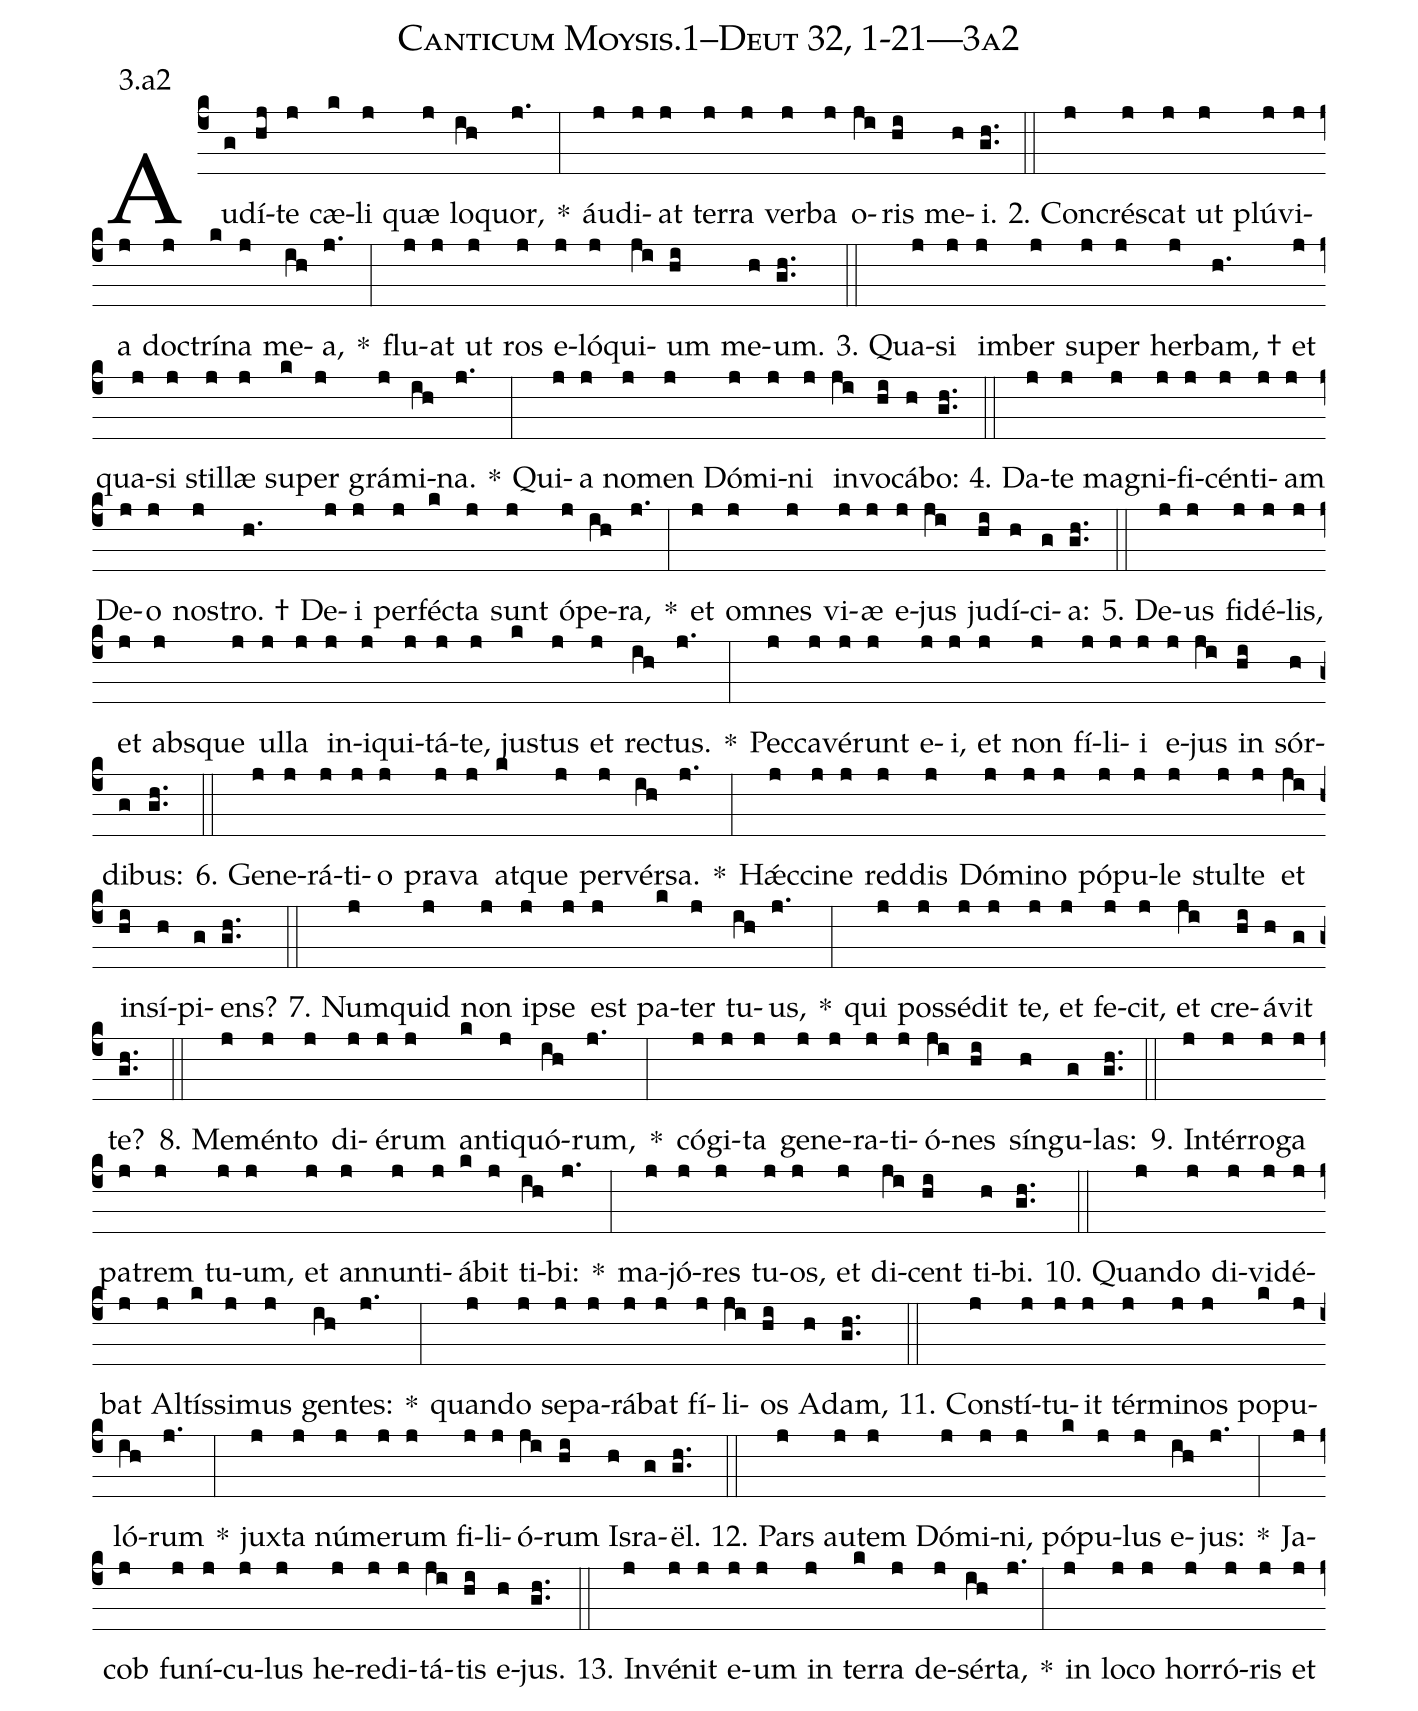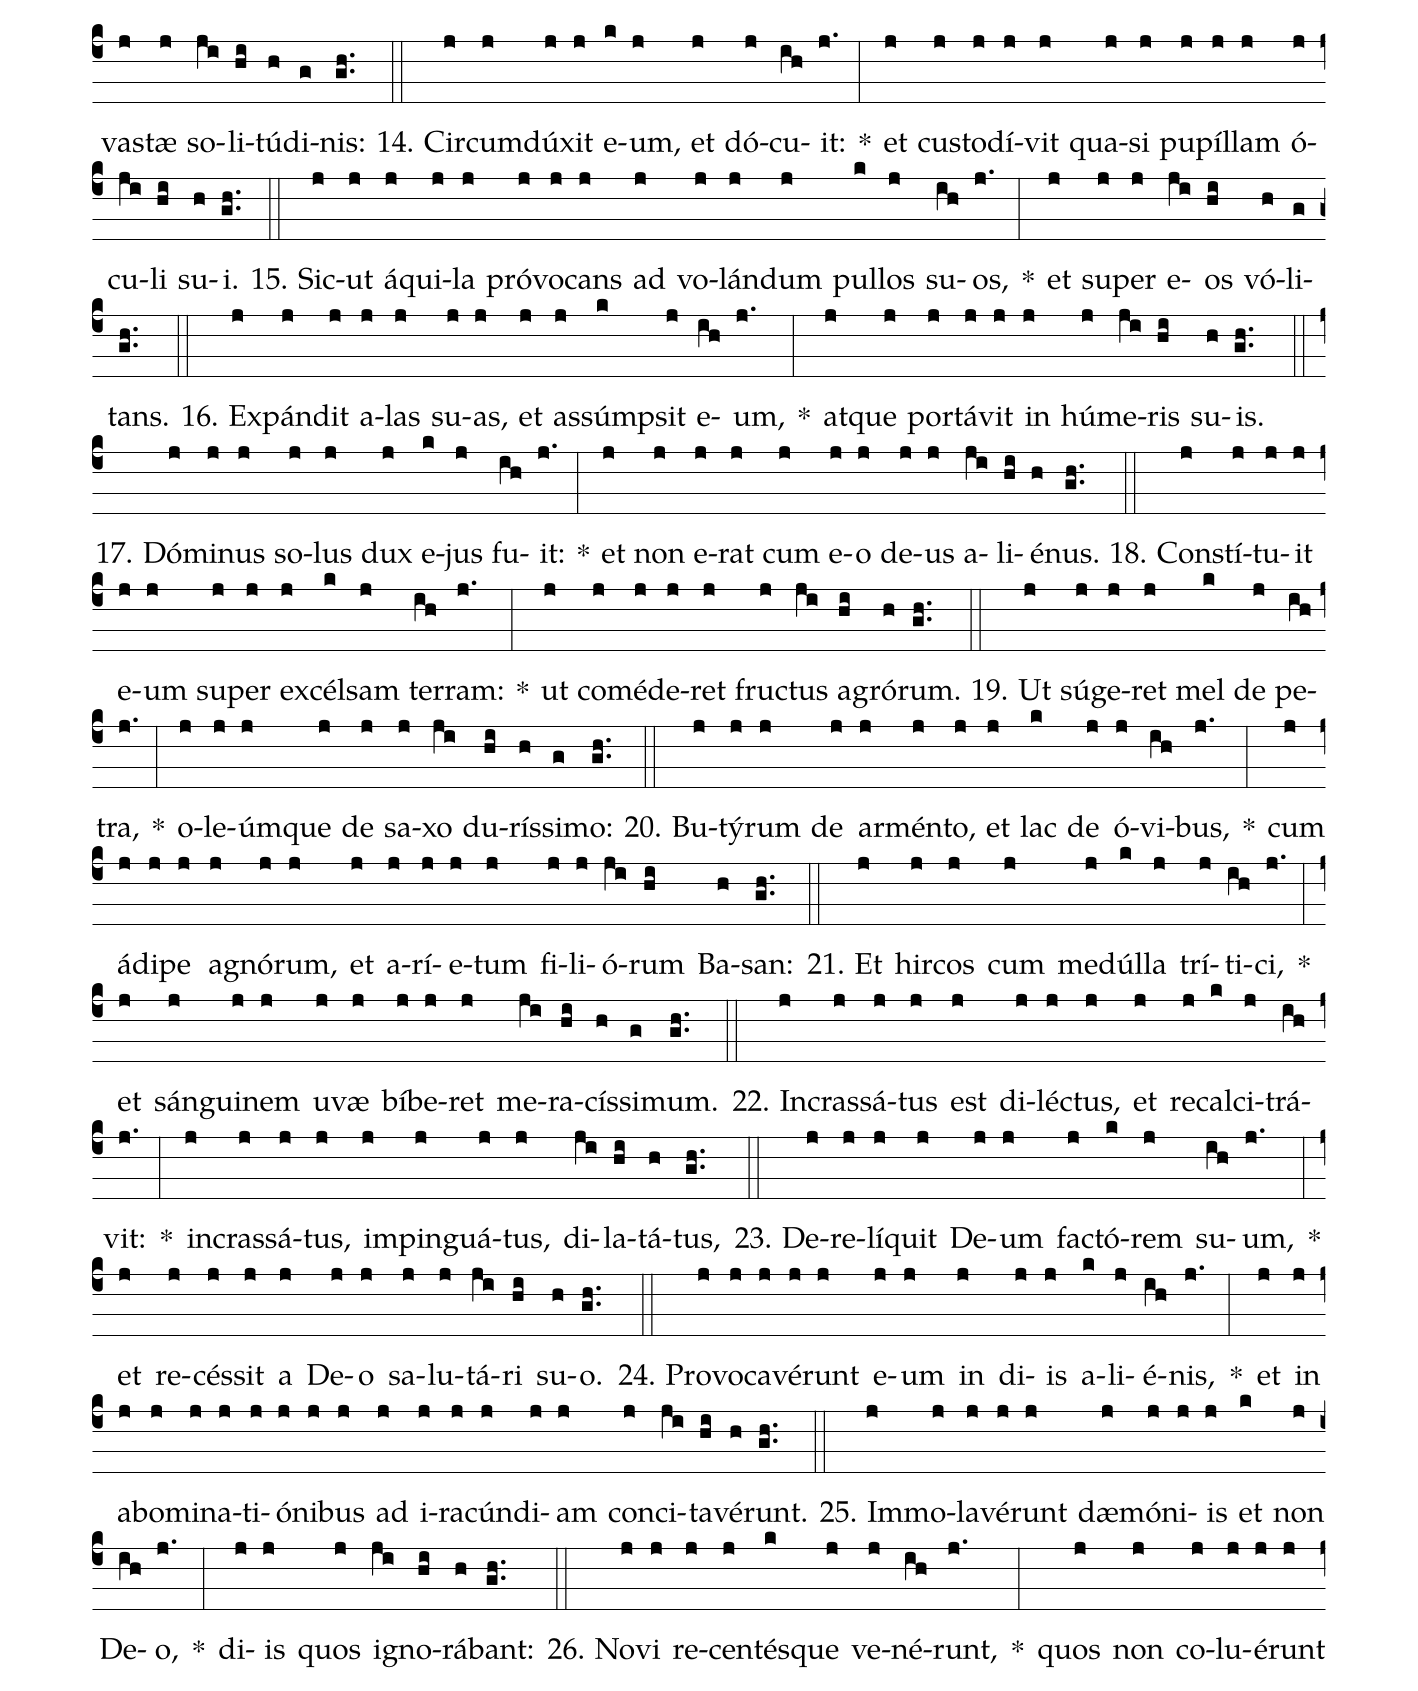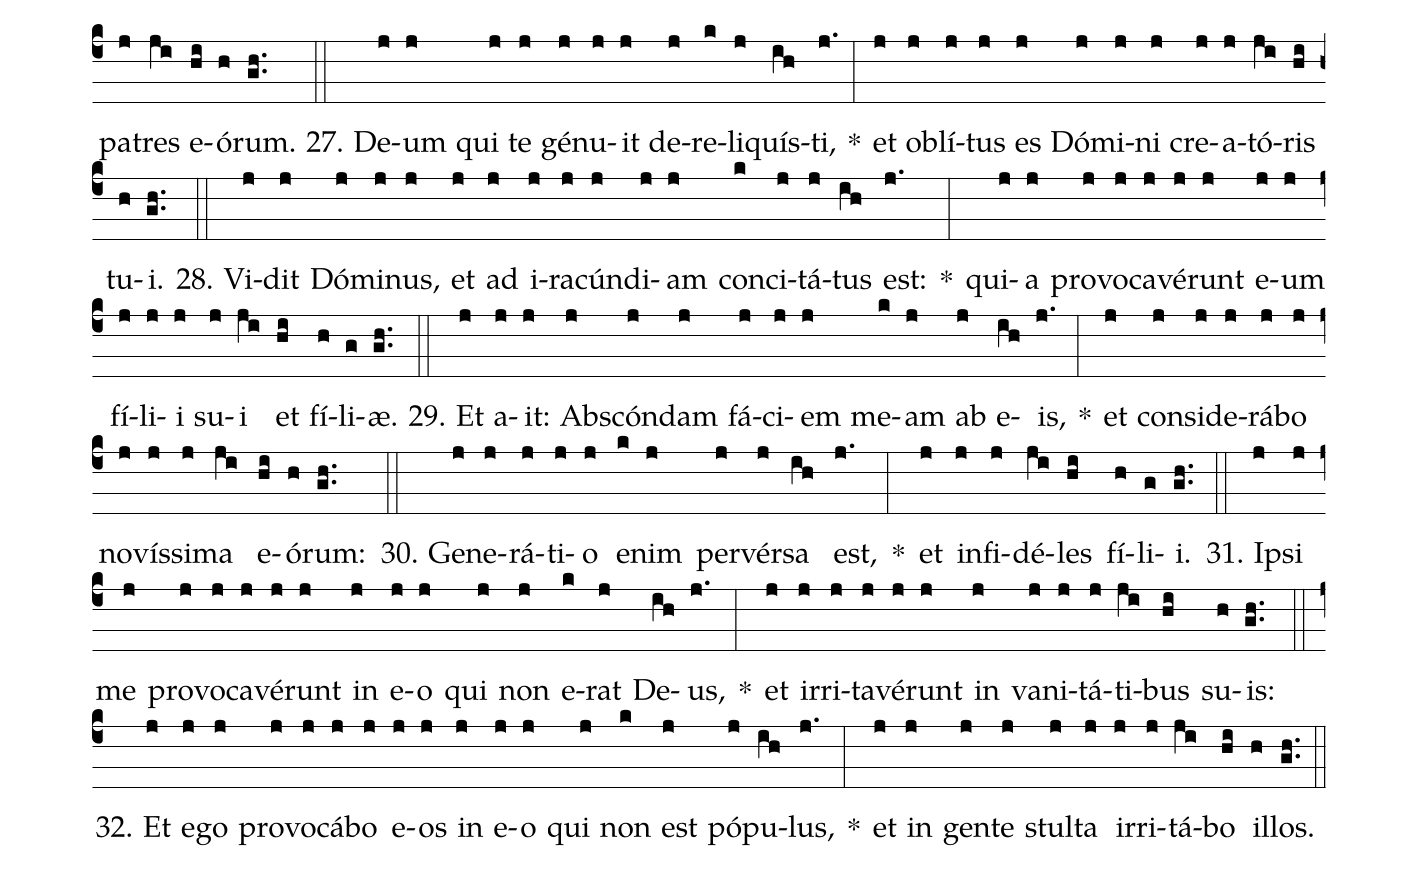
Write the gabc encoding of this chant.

name: Canticum Moysis.1--Deut 32, 1-21---3a2;
annotation: 3.a2;
%%
(c4)Au(g)dí(hj)te(j) cæ(k)li(j) quæ(j) lo(ih)quor,(j.) *(:) áu(j)di(j)at(j) ter(j)ra(j) ver(j)ba(j) o(ji)ris(hi) me(h)i.(gh..) (::)
2. Con(j)crés(j)cat(j) ut(j) plú(j)vi(j)a(j) doc(j)trí(k)na(j) me(ih)a,(j.) *(:) flu(j)at(j) ut(j) ros(j) e(j)ló(j)qui(ji)um(hi) me(h)um.(gh..) (::)
3. Qua(j)si(j) im(j)ber(j) su(j)per(j) her(j)bam, †(h.) et(j) qua(j)si(j) stil(j)læ(j) su(k)per(j) grá(j)mi(ih)na.(j.) *(:) Qui(j)a(j) no(j)men(j) Dó(j)mi(j)ni(j) in(ji)vo(hi)cá(h)bo:(gh..) (::)
4. Da(j)te(j) ma(j)gni(j)fi(j)cén(j)ti(j)am(j) De(j)o(j) nos(j)tro. †(h.) De(j)i(j) per(j)féc(k)ta(j) sunt(j) ó(j)pe(ih)ra,(j.) *(:) et(j) om(j)nes(j) vi(j)æ(j) e(j)jus(ji) ju(hi)dí(h)ci(g)a:(gh..) (::)
5. De(j)us(j) fi(j)dé(j)lis,(j) et(j) abs(j)que(j) ul(j)la(j) in(j)i(j)qui(j)tá(j)te,(j) jus(k)tus(j) et(j) rec(ih)tus.(j.) *(:) Pec(j)ca(j)vé(j)runt(j) e(j)i,(j) et(j) non(j) fí(j)li(j)i(j) e(j)jus(ji) in(hi) sór(h)di(g)bus:(gh..) (::)
6. Ge(j)ne(j)rá(j)ti(j)o(j) pra(j)va(j) at(k)que(j) per(j)vér(ih)sa.(j.) *(:) Hǽc(j)ci(j)ne(j) red(j)dis(j) Dó(j)mi(j)no(j) pó(j)pu(j)le(j) stul(j)te(j) et(ji) in(hi)sí(h)pi(g)ens?(gh..) (::)
7. Num(j)quid(j) non(j) ip(j)se(j) est(j) pa(k)ter(j) tu(ih)us,(j.) *(:) qui(j) pos(j)sé(j)dit(j) te,(j) et(j) fe(j)cit,(j) et(ji) cre(hi)á(h)vit(g) te?(gh..) (::)
8. Me(j)mén(j)to(j) di(j)é(j)rum(j) an(k)ti(j)quó(ih)rum,(j.) *(:) có(j)gi(j)ta(j) ge(j)ne(j)ra(j)ti(j)ó(ji)nes(hi) sín(h)gu(g)las:(gh..) (::)
9. In(j)tér(j)ro(j)ga(j) pa(j)trem(j) tu(j)um,(j) et(j) an(j)nun(j)ti(j)á(k)bit(j) ti(ih)bi:(j.) *(:) ma(j)jó(j)res(j) tu(j)os,(j) et(j) di(ji)cent(hi) ti(h)bi.(gh..) (::)
10. Quan(j)do(j) di(j)vi(j)dé(j)bat(j) Al(j)tís(k)si(j)mus(j) gen(ih)tes:(j.) *(:) quan(j)do(j) se(j)pa(j)rá(j)bat(j) fí(j)li(ji)os(hi) A(h)dam,(gh..) (::)
11. Con(j)stí(j)tu(j)it(j) tér(j)mi(j)nos(j) po(k)pu(j)ló(ih)rum(j.) *(:) jux(j)ta(j) nú(j)me(j)rum(j) fi(j)li(j)ó(ji)rum(hi) Is(h)ra(g)ël.(gh..) (::)
12. Pars(j) au(j)tem(j) Dó(j)mi(j)ni,(j) pó(k)pu(j)lus(j) e(ih)jus:(j.) *(:) Ja(j)cob(j) fu(j)ní(j)cu(j)lus(j) he(j)re(j)di(j)tá(ji)tis(hi) e(h)jus.(gh..) (::)
13. In(j)vé(j)nit(j) e(j)um(j) in(j) ter(k)ra(j) de(j)sér(ih)ta,(j.) *(:) in(j) lo(j)co(j) hor(j)ró(j)ris(j) et(j) vas(j)tæ(j) so(ji)li(hi)tú(h)di(g)nis:(gh..) (::)
14. Cir(j)cum(j)dú(j)xit(j) e(k)um,(j) et(j) dó(j)cu(ih)it:(j.) *(:) et(j) cus(j)to(j)dí(j)vit(j) qua(j)si(j) pu(j)píl(j)lam(j) ó(j)cu(ji)li(hi) su(h)i.(gh..) (::)
15. Sic(j)ut(j) á(j)qui(j)la(j) pró(j)vo(j)cans(j) ad(j) vo(j)lán(j)dum(j) pul(k)los(j) su(ih)os,(j.) *(:) et(j) su(j)per(j) e(ji)os(hi) vó(h)li(g)tans.(gh..) (::)
16. Ex(j)pán(j)dit(j) a(j)las(j) su(j)as,(j) et(j) as(j)súmp(k)sit(j) e(ih)um,(j.) *(:) at(j)que(j) por(j)tá(j)vit(j) in(j) hú(j)me(ji)ris(hi) su(h)is.(gh..) (::)
17. Dó(j)mi(j)nus(j) so(j)lus(j) dux(j) e(k)jus(j) fu(ih)it:(j.) *(:) et(j) non(j) e(j)rat(j) cum(j) e(j)o(j) de(j)us(j) a(ji)li(hi)é(h)nus.(gh..) (::)
18. Con(j)stí(j)tu(j)it(j) e(j)um(j) su(j)per(j) ex(j)cél(k)sam(j) ter(ih)ram:(j.) *(:) ut(j) com(j)é(j)de(j)ret(j) fruc(j)tus(ji) a(hi)gró(h)rum.(gh..) (::)
19. Ut(j) sú(j)ge(j)ret(j) mel(k) de(j) pe(ih)tra,(j.) *(:) o(j)le(j)úm(j)que(j) de(j) sa(j)xo(ji) du(hi)rís(h)si(g)mo:(gh..) (::)
20. Bu(j)tý(j)rum(j) de(j) ar(j)mén(j)to,(j) et(j) lac(k) de(j) ó(j)vi(ih)bus,(j.) *(:) cum(j) á(j)di(j)pe(j) a(j)gnó(j)rum,(j) et(j) a(j)rí(j)e(j)tum(j) fi(j)li(j)ó(ji)rum(hi) Ba(h)san:(gh..) (::)
21. Et(j) hir(j)cos(j) cum(j) me(j)dúl(k)la(j) trí(j)ti(ih)ci,(j.) *(:) et(j) sán(j)gui(j)nem(j) u(j)væ(j) bí(j)be(j)ret(j) me(ji)ra(hi)cís(h)si(g)mum.(gh..) (::)
22. In(j)cras(j)sá(j)tus(j) est(j) di(j)léc(j)tus,(j) et(j) re(j)cal(k)ci(j)trá(ih)vit:(j.) *(:) in(j)cras(j)sá(j)tus,(j) im(j)pin(j)guá(j)tus,(j) di(ji)la(hi)tá(h)tus,(gh..) (::)
23. De(j)re(j)lí(j)quit(j) De(j)um(j) fac(j)tó(k)rem(j) su(ih)um,(j.) *(:) et(j) re(j)cés(j)sit(j) a(j) De(j)o(j) sa(j)lu(j)tá(ji)ri(hi) su(h)o.(gh..) (::)
24. Pro(j)vo(j)ca(j)vé(j)runt(j) e(j)um(j) in(j) di(j)is(j) a(k)li(j)é(ih)nis,(j.) *(:) et(j) in(j) ab(j)o(j)mi(j)na(j)ti(j)ó(j)ni(j)bus(j) ad(j) i(j)ra(j)cún(j)di(j)am(j) con(j)ci(ji)ta(hi)vé(h)runt.(gh..) (::)
25. Im(j)mo(j)la(j)vé(j)runt(j) dæ(j)mó(j)ni(j)is(j) et(k) non(j) De(ih)o,(j.) *(:) di(j)is(j) quos(j) i(ji)gno(hi)rá(h)bant:(gh..) (::)
26. No(j)vi(j) re(j)cen(j)tés(k)que(j) ve(j)né(ih)runt,(j.) *(:) quos(j) non(j) co(j)lu(j)é(j)runt(j) pa(j)tres(ji) e(hi)ó(h)rum.(gh..) (::)
27. De(j)um(j) qui(j) te(j) gé(j)nu(j)it(j) de(j)re(k)li(j)quís(ih)ti,(j.) *(:) et(j) ob(j)lí(j)tus(j) es(j) Dó(j)mi(j)ni(j) cre(j)a(j)tó(ji)ris(hi) tu(h)i.(gh..) (::)
28. Vi(j)dit(j) Dó(j)mi(j)nus,(j) et(j) ad(j) i(j)ra(j)cún(j)di(j)am(j) con(k)ci(j)tá(j)tus(ih) est:(j.) *(:) qui(j)a(j) pro(j)vo(j)ca(j)vé(j)runt(j) e(j)um(j) fí(j)li(j)i(j) su(j)i(ji) et(hi) fí(h)li(g)æ.(gh..) (::)
29. Et(j) a(j)it:(j) Abs(j)cón(j)dam(j) fá(j)ci(j)em(j) me(k)am(j) ab(j) e(ih)is,(j.) *(:) et(j) con(j)si(j)de(j)rá(j)bo(j) no(j)vís(j)si(j)ma(ji) e(hi)ó(h)rum:(gh..) (::)
30. Ge(j)ne(j)rá(j)ti(j)o(j) e(k)nim(j) per(j)vér(j)sa(ih) est,(j.) *(:) et(j) in(j)fi(j)dé(ji)les(hi) fí(h)li(g)i.(gh..) (::)
31. Ip(j)si(j) me(j) pro(j)vo(j)ca(j)vé(j)runt(j) in(j) e(j)o(j) qui(j) non(j) e(k)rat(j) De(ih)us,(j.) *(:) et(j) ir(j)ri(j)ta(j)vé(j)runt(j) in(j) va(j)ni(j)tá(j)ti(ji)bus(hi) su(h)is:(gh..) (::)
32. Et(j) e(j)go(j) pro(j)vo(j)cá(j)bo(j) e(j)os(j) in(j) e(j)o(j) qui(j) non(k) est(j) pó(j)pu(ih)lus,(j.) *(:) et(j) in(j) gen(j)te(j) stul(j)ta(j) ir(j)ri(j)tá(ji)bo(hi) il(h)los.(gh..) (::)
